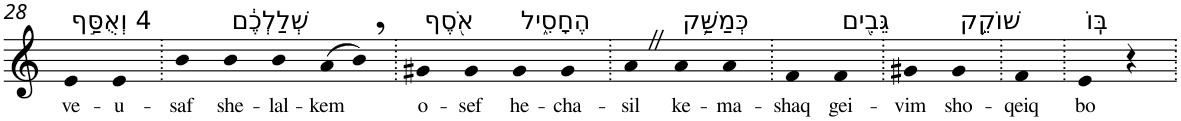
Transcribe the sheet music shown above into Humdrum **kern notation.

**kern	**text
*part1	*part1
*staff1	*staff1
*I"Piano	*
*I'Pno	*
!!LO:PB:g=z
*clefG2	*
*k[]	*
=28	=28
!LO:TX:a:t=4 וְאֻסַּ֣ף	!
!	!LO:LY:b
4e	ve-
!	!LO:LY:b
4e	-u-
=29.	=29.
!	!LO:LY:b
4b	-saf
!LO:TX:a:t=שְׁלַלְכֶ֔ם	!
!	!LO:LY:b
4b	she-
!	!LO:LY:b
4b	-lal-
!	!LO:LY:b
(8a	-kem
8b,)	.
=30.	=30.
!LO:TX:a:t=אֹ֖סֶף	!
!	!LO:LY:b
4g#X	o-
!	!LO:LY:b
4g#	-sef
!LO:TX:a:t=הֶחָסִ֑יל	!
!	!LO:LY:b
4g#	he-
!	!LO:LY:b
4g#	-cha-
=31.	=31.
!	!LO:LY:b
4aZ	-sil
!LO:TX:a:t=כְּמַשַּׁ֥ק	!
!	!LO:LY:b
4a	ke-
!	!LO:LY:b
4a	-ma-
=32.	=32.
!	!LO:LY:b
4f	-shaq
!LO:TX:a:t=גֵּבִ֖ים	!
!	!LO:LY:b
4f	gei-
=33.	=33.
!	!LO:LY:b
4g#X	-vim
!LO:TX:a:t=שׁוֹקֵ֥ק	!
!	!LO:LY:b
4g#	sho-
=34.	=34.
!	!LO:LY:b
4f	-qeiq
=35.	=35.
!LO:TX:a:t=בּֽוֹ	!
!	!LO:LY:b
4e	bo
4r	.
=.	=.
*-	*-
